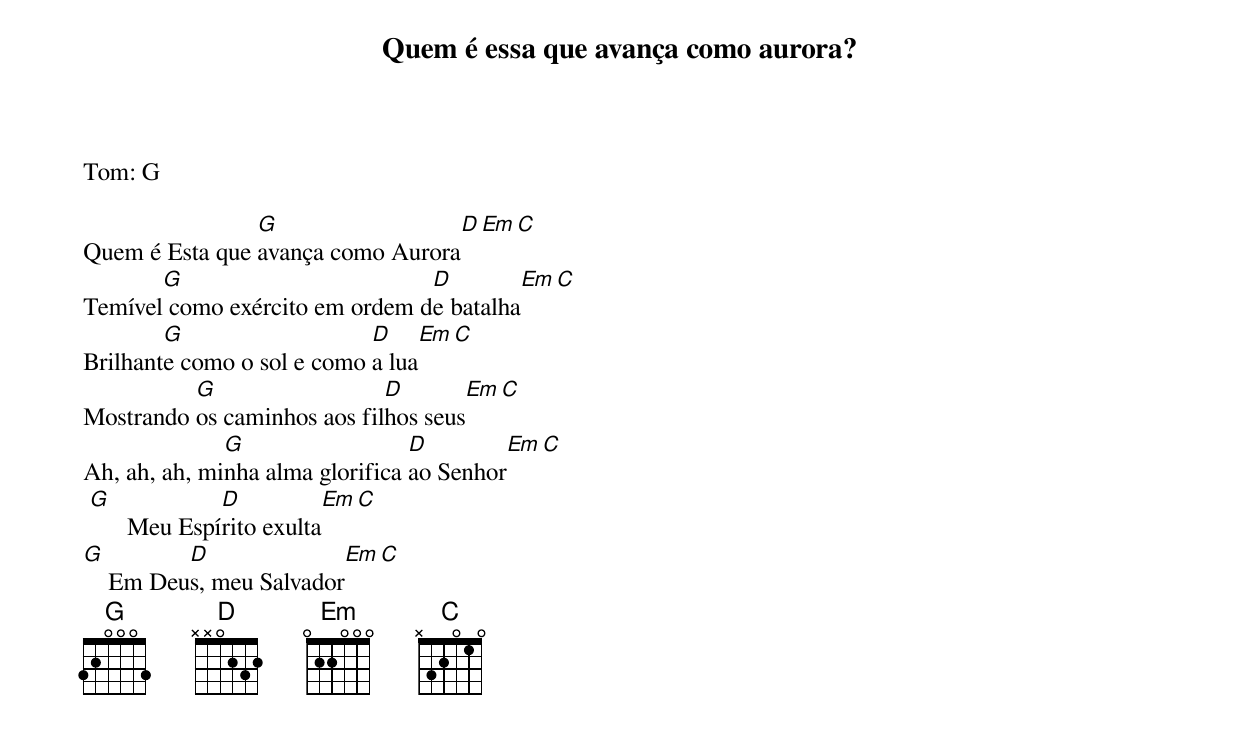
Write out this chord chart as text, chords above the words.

Quem é essa que avança como aurora?
Tom: G

                G                  D                     Em      C
Quem é Esta que avança como Aurora
       G                        D                                     Em       C
Temível como exército em ordem de batalha
        G                   D                   Em    C
Brilhante como o sol e como a lua
          G                  D                             Em      C
Mostrando os caminhos aos filhos seus
              G                  D                                Em      C
Ah, ah, ah, minha alma glorifica ao Senhor
 G             D               Em    C
       Meu Espírito exulta
G         D                         Em    C
    Em Deus, meu Salvador
